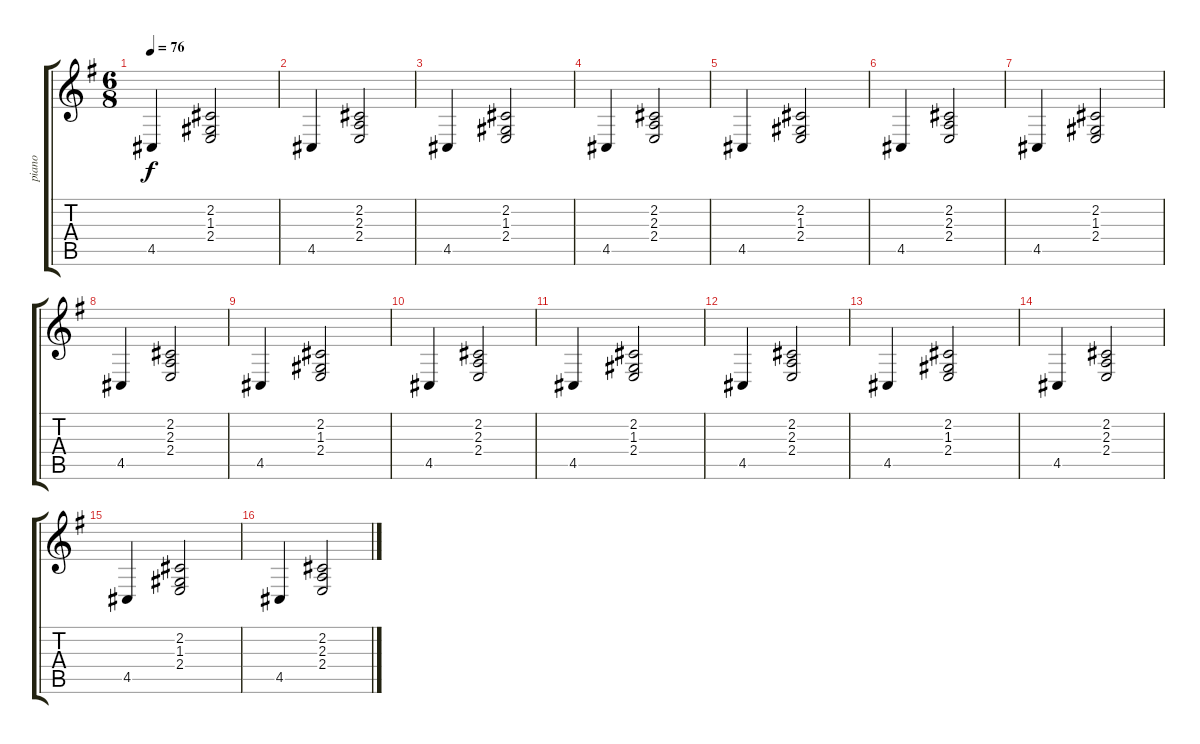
\track ("piano" "piano") {instrument acousticgrandpiano}
\staff {score tabs}
\tuning (E4 B3 G3 D3 A2 E2) {hide}
\ts (6 8)
\tempo 76
\clef g2
\ks g
4.5.4{dy f} (2.2 1.3 2.4).2 |
4.5.4 (2.2 2.3 2.4).2 |
4.5.4 (2.2 1.3 2.4).2 |
4.5.4 (2.2 2.3 2.4).2 |
4.5.4 (2.2 1.3 2.4).2 |
4.5.4 (2.2 2.3 2.4).2 |
4.5.4 (2.2 1.3 2.4).2 |
4.5.4 (2.2 2.3 2.4).2 |
4.5.4 (2.2 1.3 2.4).2 |
4.5.4 (2.2 2.3 2.4).2 |
4.5.4 (2.2 1.3 2.4).2 |
4.5.4 (2.2 2.3 2.4).2 |
4.5.4 (2.2 1.3 2.4).2 |
4.5.4 (2.2 2.3 2.4).2 |
4.5.4 (2.2 1.3 2.4).2 |
4.5.4 (2.2 2.3 2.4).2
